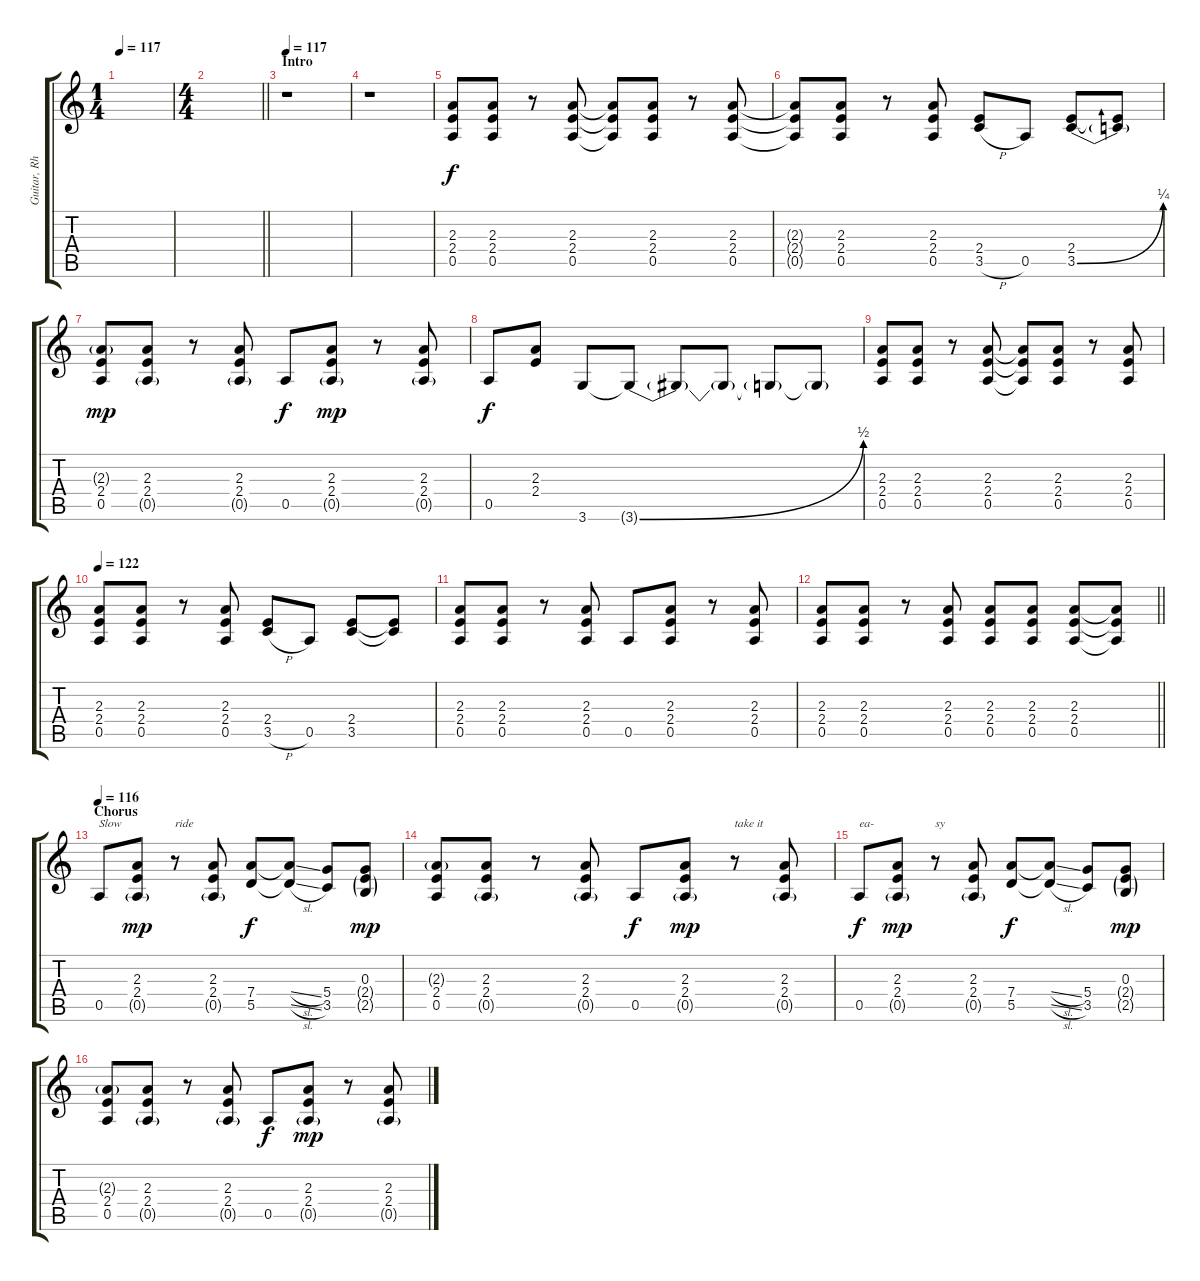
\track ("Guitar, Rhythm (Std)" "Guitar, Rh") {solo instrument distortionguitar}
\staff {score tabs}
\tuning (E4 B3 G3 D3 A2 E2) {hide}
\ts (1 4)
\tempo 117
\clef g2
\ks c
|
\ts (4 4)
\barLineRight lightlight
|
\section ("" "Intro")
\tempo 117
r.1 |
r.1 |
(2.3 2.4 0.5).8 (2.3 2.4 0.5).8 r.8 (2.3 2.4 0.5).8 (2.3{t} 2.4{t} 0.5{t}).8 (2.3 2.4 0.5).8 r.8 (2.3 2.4 0.5).8 |
(2.3{t} 2.4{t} 0.5{t}).8 (2.3 2.4 0.5).8 r.8 (2.3 2.4 0.5).8 (2.4 3.5{h}).8 0.5.8 (2.4 3.5{be (bend 0 0 60 1)}).8 (2.4{t} 3.5{t}).8 |
(2.3{g} 2.4 0.5).8{dy mp} (2.3 2.4 0.5{g}).8 r.8 (2.3 2.4 0.5{g}).8 0.5.8{dy f} (2.3 2.4 0.5{g}).8{dy mp} r.8 (2.3 2.4 0.5{g}).8 |
0.5.8{dy f} (2.3 2.4).8 3.6.8 3.6{be (bend 0 0 60 2) t}.8 3.6{t}.8 3.6{t}.8 3.6{t}.8 3.6{t}.8 |
(2.3 2.4 0.5).8 (2.3 2.4 0.5).8 r.8 (2.3 2.4 0.5).8 (2.3{t} 2.4{t} 0.5{t}).8 (2.3 2.4 0.5).8 r.8 (2.3 2.4 0.5).8 |
\tempo 122
(2.3 2.4 0.5).8 (2.3 2.4 0.5).8 r.8 (2.3 2.4 0.5).8 (2.4 3.5{h}).8 0.5.8 (2.4 3.5).8 (2.4{t} 3.5{t}).8 |
(2.3 2.4 0.5).8 (2.3 2.4 0.5).8 r.8 (2.3 2.4 0.5).8 0.5.8 (2.3 2.4 0.5).8 r.8 (2.3 2.4 0.5).8 |
\barLineRight lightlight
(2.3 2.4 0.5).8 (2.3 2.4 0.5).8 r.8 (2.3 2.4 0.5).8 (2.3 2.4 0.5).8 (2.3 2.4 0.5).8 (2.3 2.4 0.5).8 (2.3{t} 2.4{t} 0.5{t}).8 |
\section ("" "Chorus")
\tempo 116
0.5.8{txt "Slow"} (2.3 2.4 0.5{g}).8{dy mp} r.8{txt "ride"} (2.3 2.4 0.5{g}).8 (7.4 5.5).8{dy f} (7.4{sl t} 5.5{sl t}).8 (5.4 3.5).8 (0.3 2.4{g} 2.5{g}).8{dy mp} |
(2.3{g} 2.4 0.5).8 (2.3 2.4 0.5{g}).8 r.8 (2.3 2.4 0.5{g}).8 0.5.8{dy f} (2.3 2.4 0.5{g}).8{dy mp} r.8{txt "take it"} (2.3 2.4 0.5{g}).8 |
0.5.8{txt "ea-" dy f} (2.3 2.4 0.5{g}).8{dy mp} r.8{txt "sy"} (2.3 2.4 0.5{g}).8 (7.4 5.5).8{dy f} (7.4{sl t} 5.5{sl t}).8 (5.4 3.5).8 (0.3 2.4{g} 2.5{g}).8{dy mp} |
(2.3{g} 2.4 0.5).8 (2.3 2.4 0.5{g}).8 r.8 (2.3 2.4 0.5{g}).8 0.5.8{dy f} (2.3 2.4 0.5{g}).8{dy mp} r.8 (2.3 2.4 0.5{g}).8
